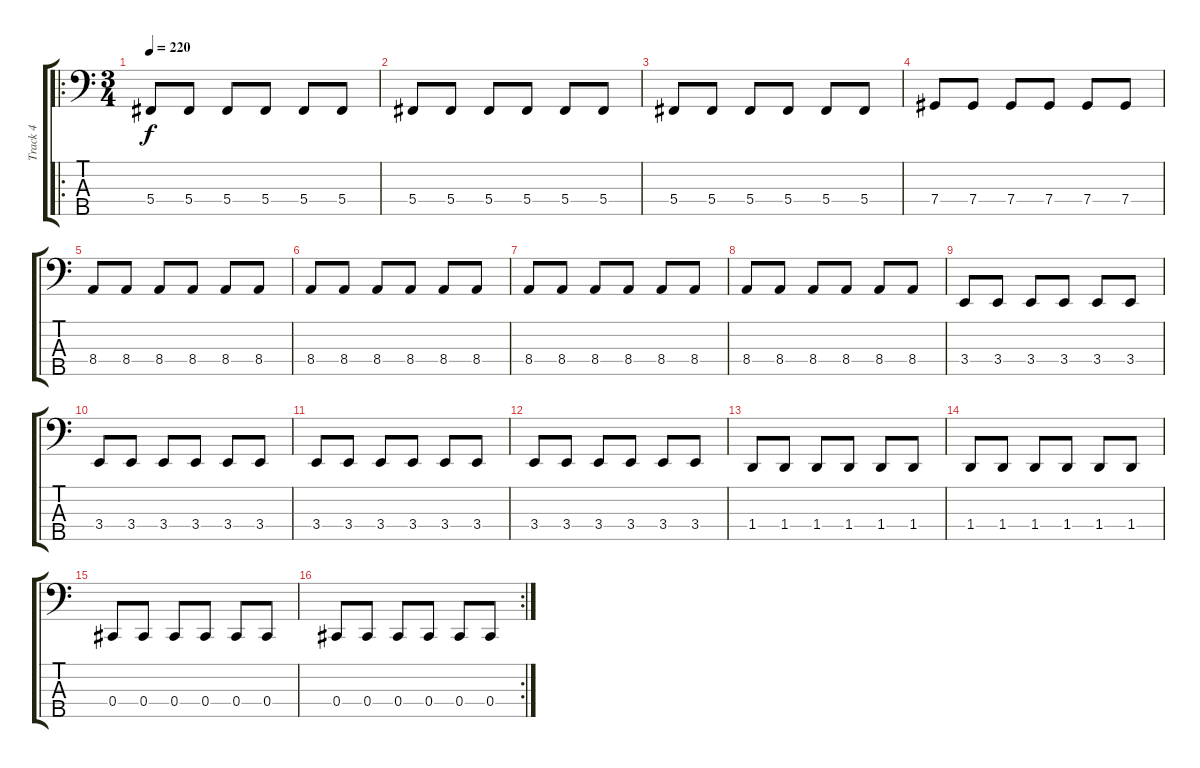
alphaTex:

\track ("Track 4" "Track 4") {instrument electricbassfinger}
\staff {score tabs}
\tuning (E2 B1 Gb1 Db1 Ab0) {hide}
\ro
\ts (3 4)
\tempo 220
\clef f4
\ks c
5.4.8{dy f} 5.4.8 5.4.8 5.4.8 5.4.8 5.4.8 |
5.4.8 5.4.8 5.4.8 5.4.8 5.4.8 5.4.8 |
5.4.8 5.4.8 5.4.8 5.4.8 5.4.8 5.4.8 |
7.4.8 7.4.8 7.4.8 7.4.8 7.4.8 7.4.8 |
8.4.8 8.4.8 8.4.8 8.4.8 8.4.8 8.4.8 |
8.4.8 8.4.8 8.4.8 8.4.8 8.4.8 8.4.8 |
8.4.8 8.4.8 8.4.8 8.4.8 8.4.8 8.4.8 |
8.4.8 8.4.8 8.4.8 8.4.8 8.4.8 8.4.8 |
3.4.8 3.4.8 3.4.8 3.4.8 3.4.8 3.4.8 |
3.4.8 3.4.8 3.4.8 3.4.8 3.4.8 3.4.8 |
3.4.8 3.4.8 3.4.8 3.4.8 3.4.8 3.4.8 |
3.4.8 3.4.8 3.4.8 3.4.8 3.4.8 3.4.8 |
1.4.8 1.4.8 1.4.8 1.4.8 1.4.8 1.4.8 |
1.4.8 1.4.8 1.4.8 1.4.8 1.4.8 1.4.8 |
0.4.8 0.4.8 0.4.8 0.4.8 0.4.8 0.4.8 |
\rc 2
0.4.8 0.4.8 0.4.8 0.4.8 0.4.8 0.4.8
